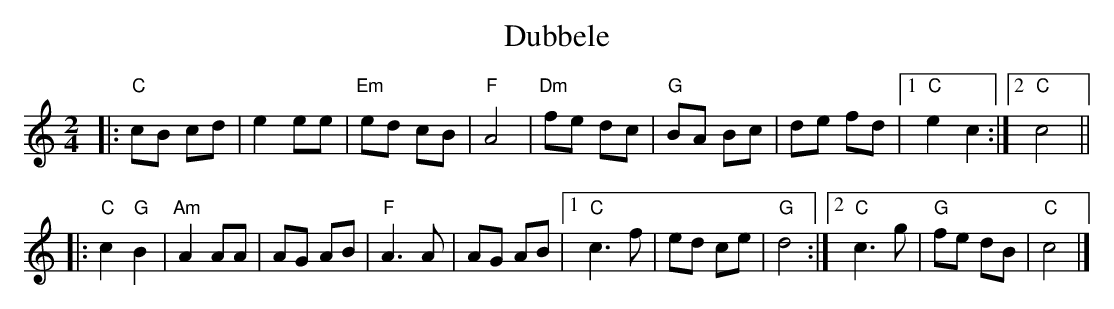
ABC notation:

X:1
T:Dubbele
L:1/4
M:2/4
K:C
V:1
|: "C" c/B/ c/d/ | e e/e/ | "Em" e/d/ c/B/ | "F" A2 |  "Dm" f/e/ d/c/ | "G" B/A/ B/c/ | d/e/ f/d/ |1 "C" e c :|2  "C" c2 ||
|:"C" c "G" B | "Am" A A/A/ | A/G/ A/B/ |  "F" A3/2 A/ | A/G/ A/B/ |1 "C" c3/2 f/ | e/d/ c/e/ |  "G" d2 :|2 "C" c3/2 g/ | "G" f/e/ d/B/ | "C" c2 |]
